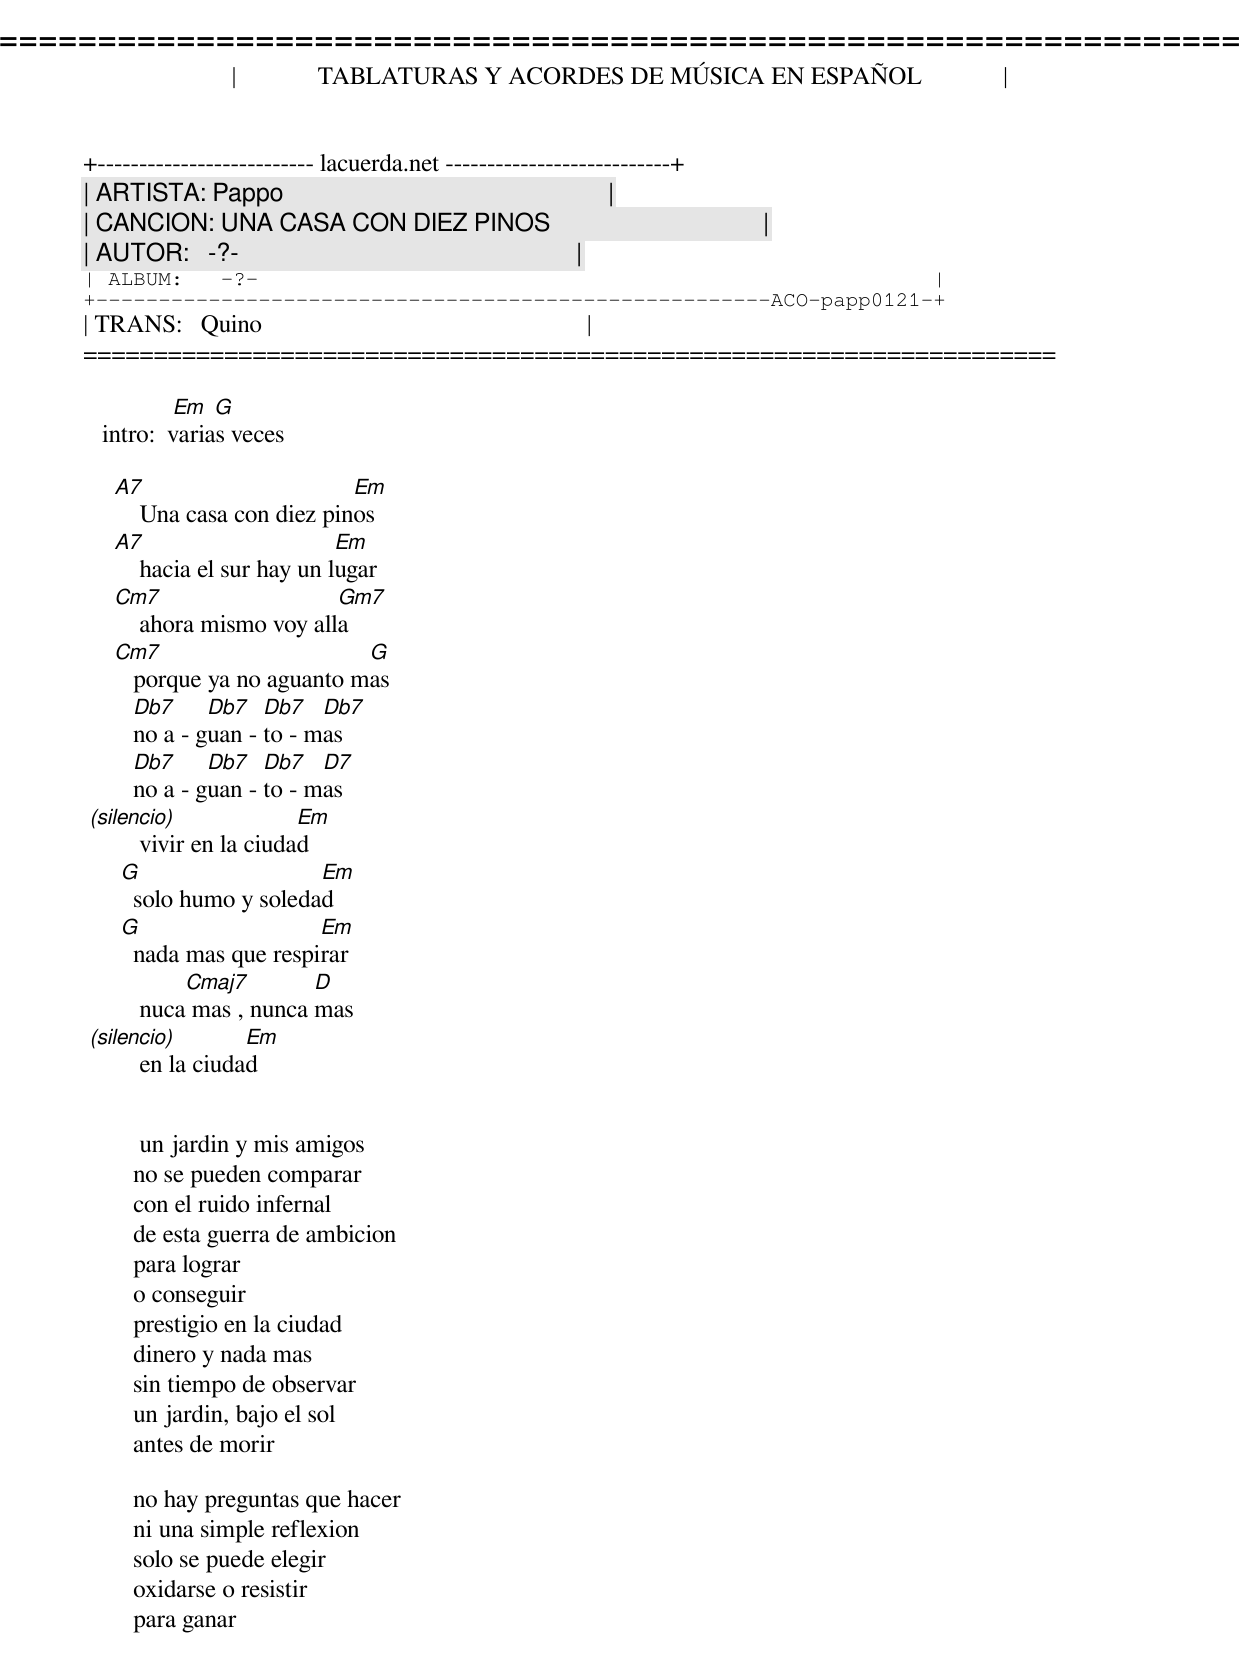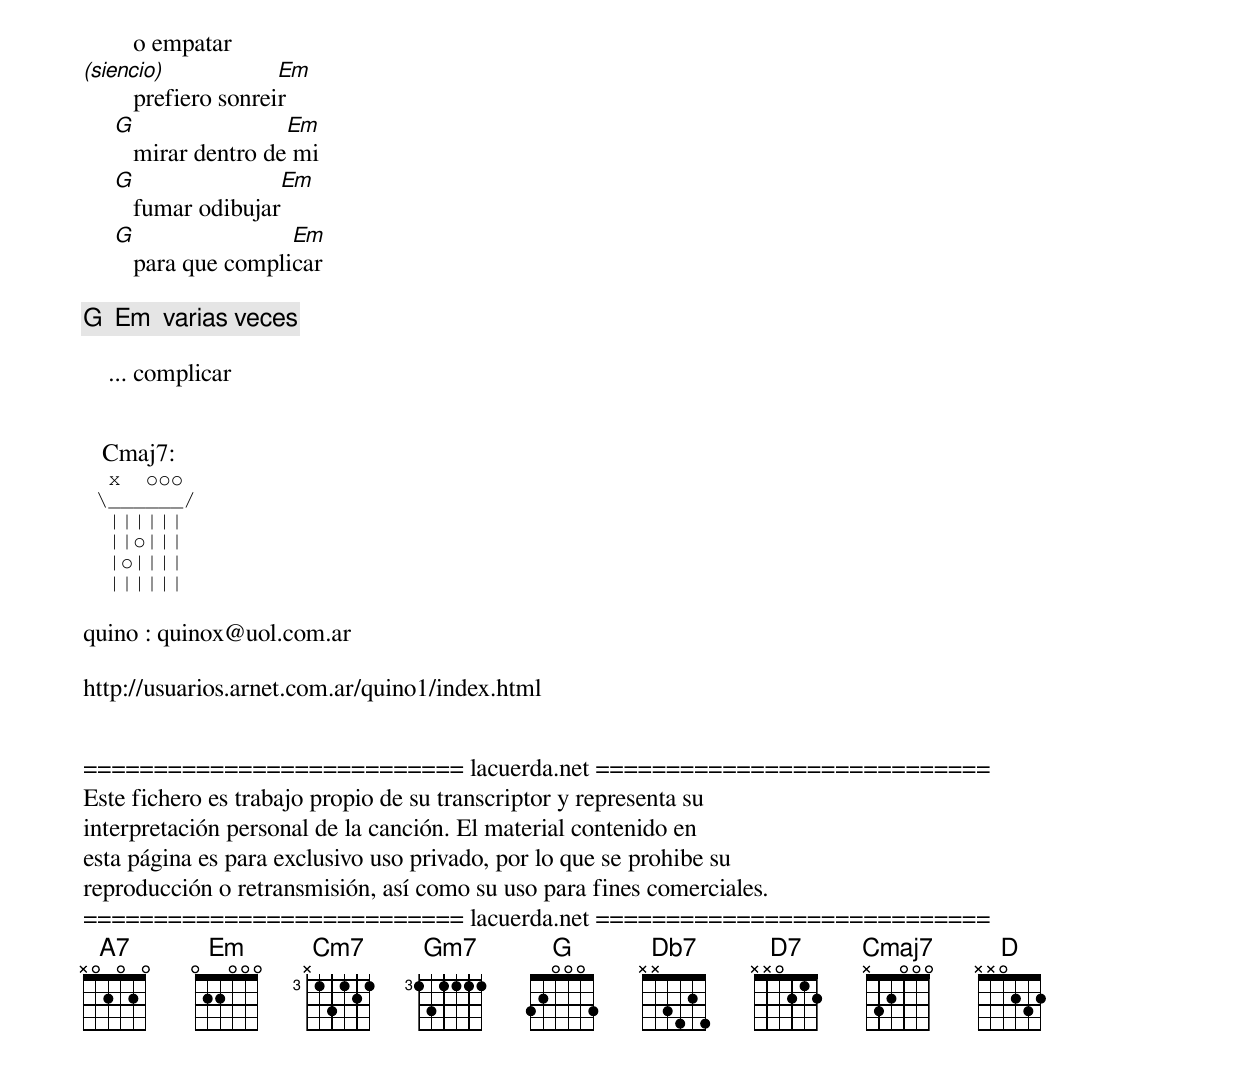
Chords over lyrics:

=====================================================================
|             TABLATURAS Y ACORDES DE MÚSICA EN ESPAÑOL             |
+-------------------------- lacuerda.net ---------------------------+
| ARTISTA: Pappo                                                    |
| CANCION: UNA CASA CON DIEZ PINOS                                  |
| AUTOR:   -?-                                                      |
| ALBUM:   -?-                                                      |
+------------------------------------------------------ACO-papp0121-+
| TRANS:   Quino                                                    |
=====================================================================

   intro: [  Em  G ] varias veces

     A7                       Em
         Una casa con diez pinos
     A7                       Em
         hacia el sur hay un lugar
     Cm7                    Gm7
         ahora mismo voy alla
     Cm7                      G
        porque ya no aguanto mas
        Db7     Db7   Db7   Db7
        no a - guan - to - mas
        Db7     Db7   Db7   D7
        no a - guan - to - mas
 (silencio)               Em
         vivir en la ciudad
      G                   Em
        solo humo y soledad
      G                   Em
        nada mas que respirar
             Cmaj7        D
         nuca mas , nunca mas
 (silencio)         Em
         en la ciudad


         un jardin y mis amigos
        no se pueden comparar
        con el ruido infernal
        de esta guerra de ambicion
        para lograr
        o conseguir
        prestigio en la ciudad
        dinero y nada mas
        sin tiempo de observar
        un jardin, bajo el sol
        antes de morir

        no hay preguntas que hacer
        ni una simple reflexion
        solo se puede elegir
        oxidarse o resistir
        para ganar
        o empatar
(siencio)              Em
        prefiero sonreir
     G                 Em
        mirar dentro de mi
     G                 Em
        fumar odibujar
     G                 Em
        para que complicar

      [ G  Em ] varias veces

    ... complicar


   Cmaj7:
  x  ooo
 \______/
  ||||||
  ||o|||
  |o||||
  ||||||

quino : quinox@uol.com.ar

http://usuarios.arnet.com.ar/quino1/index.html


=========================== lacuerda.net ============================
Este fichero es trabajo propio de su transcriptor y representa su
interpretación personal de la canción. El material contenido en
esta página es para exclusivo uso privado, por lo que se prohibe su
reproducción o retransmisión, así como su uso para fines comerciales.
=========================== lacuerda.net ============================
